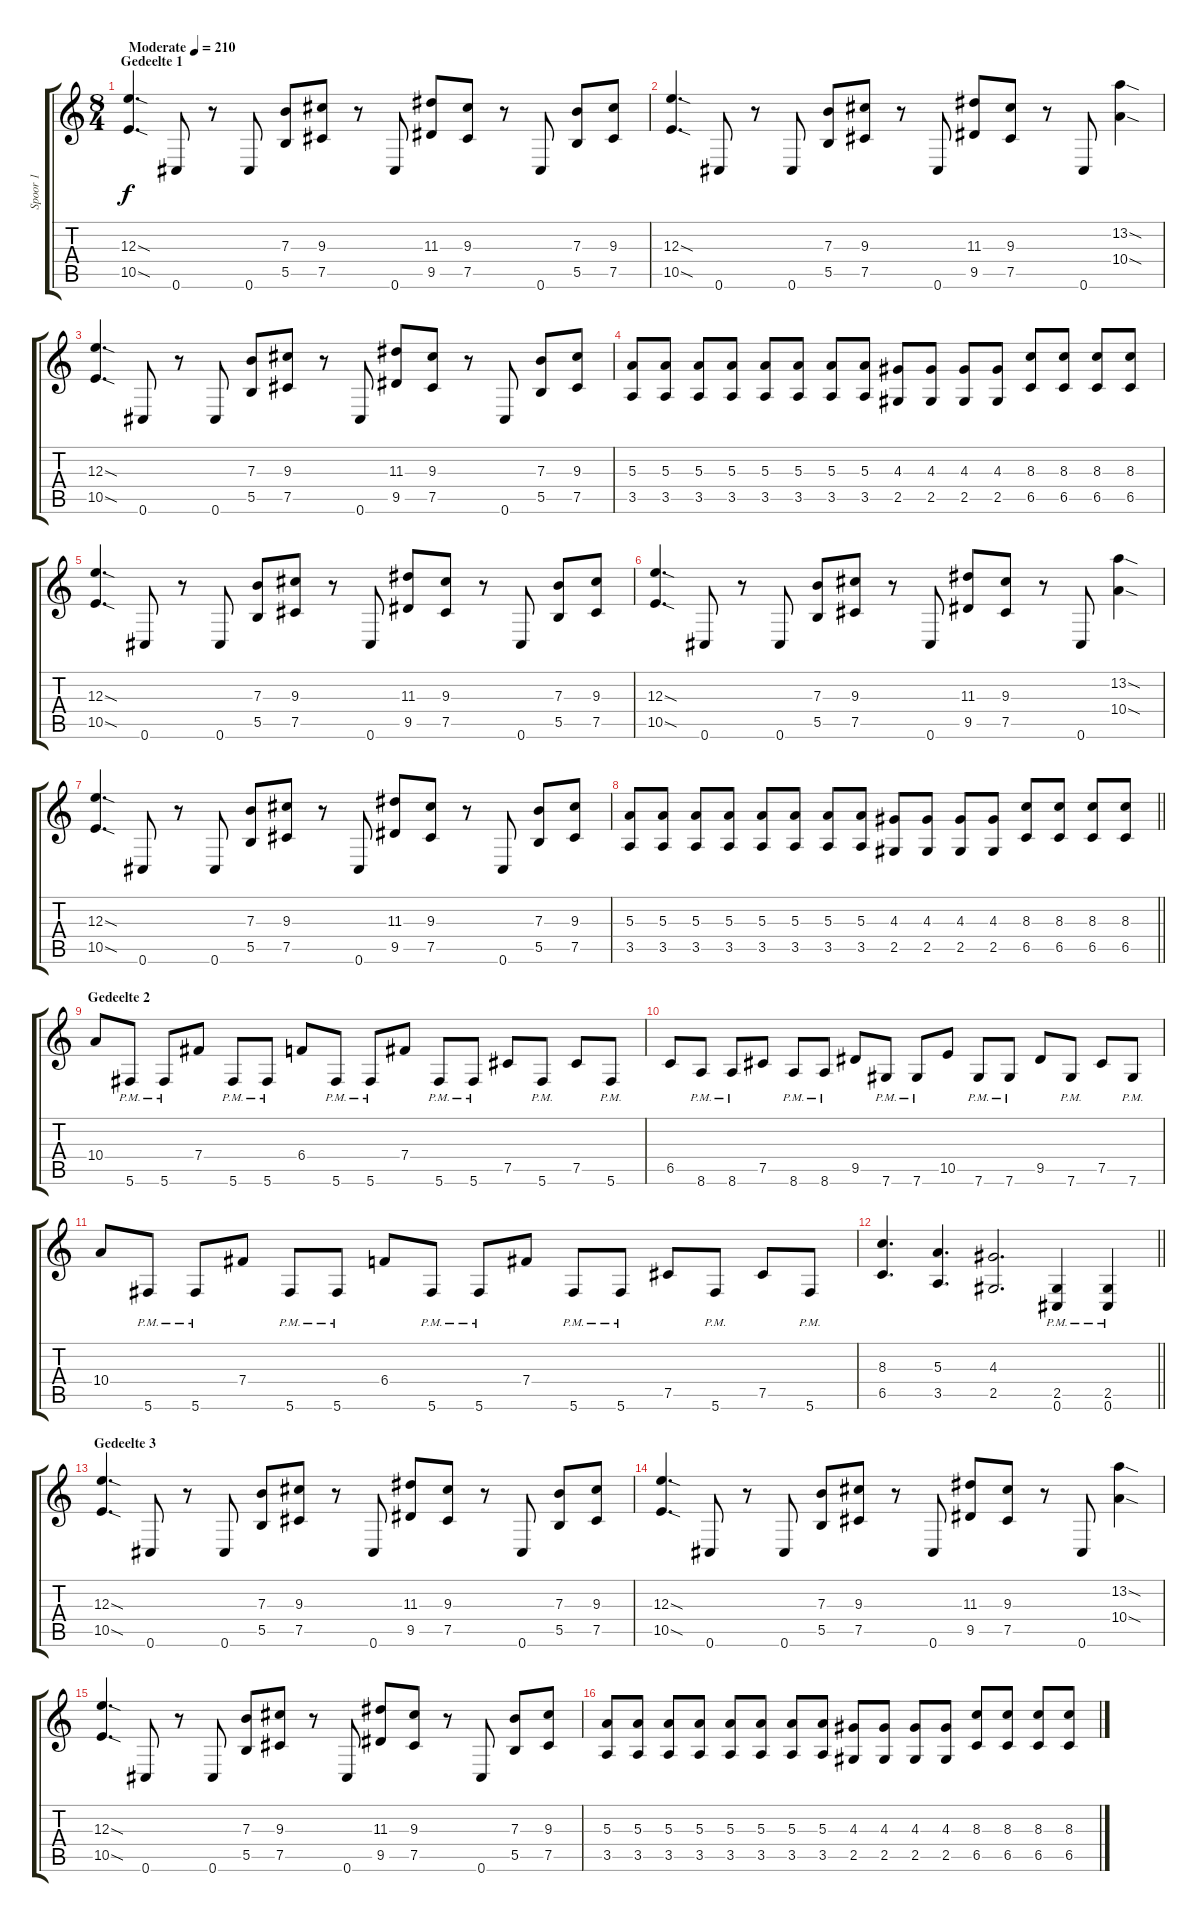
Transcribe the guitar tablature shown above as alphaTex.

\track ("Spoor 1" "Spoor 1") {instrument distortionguitar}
\staff {score tabs}
\tuning (Db4 Ab3 E3 B2 Gb2 Db2) {hide}
\ts (8 4)
\section ("" "Gedeelte 1")
\tempo (210 "Moderate")
\clef g2
\ks c
(12.3{sod} 10.5{sod}).4{d dy f instrument distortionguitar} 0.6.8 r.8 0.6.8 (7.3 5.5).8 (9.3 7.5).8 r.8 0.6.8 (11.3 9.5).8 (9.3 7.5).8 r.8 0.6.8 (7.3 5.5).8 (9.3 7.5).8 |
(12.3{sod} 10.5{sod}).4{d} 0.6.8 r.8 0.6.8 (7.3 5.5).8 (9.3 7.5).8 r.8 0.6.8 (11.3 9.5).8 (9.3 7.5).8 r.8 0.6.8 (13.2{sod} 10.4{sod}).4 |
(12.3{sod} 10.5{sod}).4{d} 0.6.8 r.8 0.6.8 (7.3 5.5).8 (9.3 7.5).8 r.8 0.6.8 (11.3 9.5).8 (9.3 7.5).8 r.8 0.6.8 (7.3 5.5).8 (9.3 7.5).8 |
(5.3 3.5).8 (5.3 3.5).8 (5.3 3.5).8 (5.3 3.5).8 (5.3 3.5).8 (5.3 3.5).8 (5.3 3.5).8 (5.3 3.5).8 (4.3 2.5).8 (4.3 2.5).8 (4.3 2.5).8 (4.3 2.5).8 (8.3 6.5).8 (8.3 6.5).8 (8.3 6.5).8 (8.3 6.5).8 |
(12.3{sod} 10.5{sod}).4{d} 0.6.8 r.8 0.6.8 (7.3 5.5).8 (9.3 7.5).8 r.8 0.6.8 (11.3 9.5).8 (9.3 7.5).8 r.8 0.6.8 (7.3 5.5).8 (9.3 7.5).8 |
(12.3{sod} 10.5{sod}).4{d} 0.6.8 r.8 0.6.8 (7.3 5.5).8 (9.3 7.5).8 r.8 0.6.8 (11.3 9.5).8 (9.3 7.5).8 r.8 0.6.8 (13.2{sod} 10.4{sod}).4 |
(12.3{sod} 10.5{sod}).4{d} 0.6.8 r.8 0.6.8 (7.3 5.5).8 (9.3 7.5).8 r.8 0.6.8 (11.3 9.5).8 (9.3 7.5).8 r.8 0.6.8 (7.3 5.5).8 (9.3 7.5).8 |
\barLineRight lightlight
(5.3 3.5).8 (5.3 3.5).8 (5.3 3.5).8 (5.3 3.5).8 (5.3 3.5).8 (5.3 3.5).8 (5.3 3.5).8 (5.3 3.5).8 (4.3 2.5).8 (4.3 2.5).8 (4.3 2.5).8 (4.3 2.5).8 (8.3 6.5).8 (8.3 6.5).8 (8.3 6.5).8 (8.3 6.5).8 |
\section ("" "Gedeelte 2")
10.4.8 5.6{pm}.8 5.6{pm}.8 7.4.8 5.6{pm}.8 5.6{pm}.8 6.4.8 5.6{pm}.8 5.6{pm}.8 7.4.8 5.6{pm}.8 5.6{pm}.8 7.5.8 5.6{pm}.8 7.5.8 5.6{pm}.8 |
6.5.8 8.6{pm}.8 8.6{pm}.8 7.5.8 8.6{pm}.8 8.6{pm}.8 9.5.8 7.6{pm}.8 7.6{pm}.8 10.5.8 7.6{pm}.8 7.6{pm}.8 9.5.8 7.6{pm}.8 7.5.8 7.6{pm}.8 |
10.4.8 5.6{pm}.8 5.6{pm}.8 7.4.8 5.6{pm}.8 5.6{pm}.8 6.4.8 5.6{pm}.8 5.6{pm}.8 7.4.8 5.6{pm}.8 5.6{pm}.8 7.5.8 5.6{pm}.8 7.5.8 5.6{pm}.8 |
\barLineRight lightlight
(8.3 6.5).4{d} (5.3 3.5).4{d} (4.3 2.5).2{d} (2.5{pm} 0.6{pm}).4 (2.5{pm} 0.6{pm}).4 |
\section ("" "Gedeelte 3")
(12.3{sod} 10.5{sod}).4{d} 0.6.8 r.8 0.6.8 (7.3 5.5).8 (9.3 7.5).8 r.8 0.6.8 (11.3 9.5).8 (9.3 7.5).8 r.8 0.6.8 (7.3 5.5).8 (9.3 7.5).8 |
(12.3{sod} 10.5{sod}).4{d} 0.6.8 r.8 0.6.8 (7.3 5.5).8 (9.3 7.5).8 r.8 0.6.8 (11.3 9.5).8 (9.3 7.5).8 r.8 0.6.8 (13.2{sod} 10.4{sod}).4 |
(12.3{sod} 10.5{sod}).4{d} 0.6.8 r.8 0.6.8 (7.3 5.5).8 (9.3 7.5).8 r.8 0.6.8 (11.3 9.5).8 (9.3 7.5).8 r.8 0.6.8 (7.3 5.5).8 (9.3 7.5).8 |
(5.3 3.5).8 (5.3 3.5).8 (5.3 3.5).8 (5.3 3.5).8 (5.3 3.5).8 (5.3 3.5).8 (5.3 3.5).8 (5.3 3.5).8 (4.3 2.5).8 (4.3 2.5).8 (4.3 2.5).8 (4.3 2.5).8 (8.3 6.5).8 (8.3 6.5).8 (8.3 6.5).8 (8.3 6.5).8
